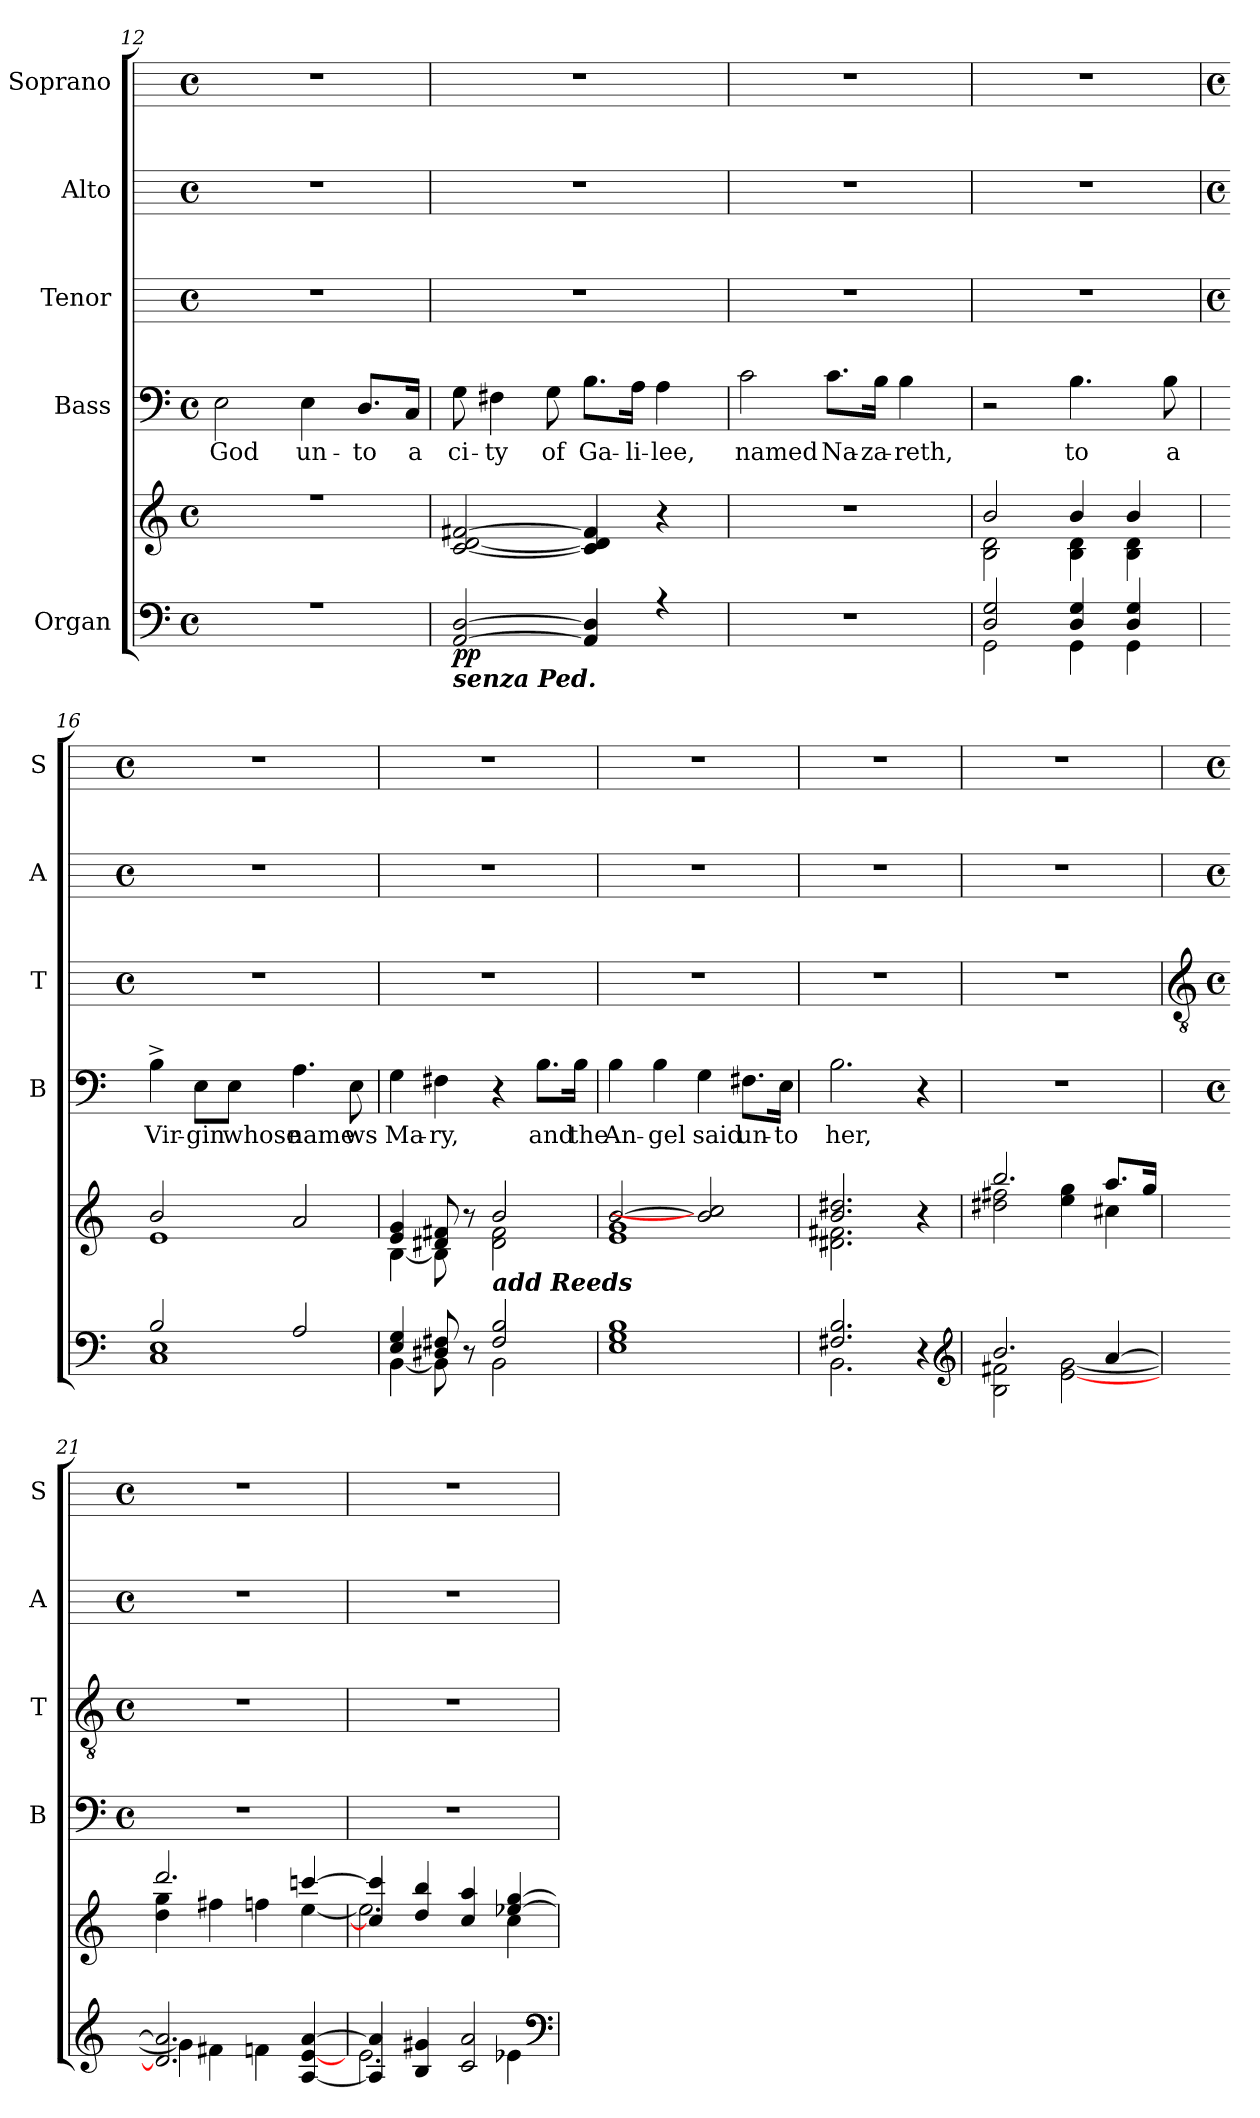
**kern	**kern	**dynam	**kern	**text	**kern	**kern	**kern
*part5	*part5	*part5	*part4	*part4	*part3	*part2	*part1
*staff6	*staff5	*staff5/6	*staff4	*staff4	*staff3	*staff2	*staff1
*I"Organ	*	*	*I"Bass	*	*I"Tenor	*I"Alto	*I"Soprano
*	*	*	*I'B	*	*I'T	*I'A	*I'S
*clefF4	*clefG2	*	*clefF4	*	*	*	*
*k[]	*k[]	*	*k[]	*	*	*	*
*C:	*C:	*	*C:	*	*	*	*
*M4/4	*M4/4	*	*M4/4	*	*M4/4	*M4/4	*M4/4
*met(c)	*met(c)	*	*met(c)	*	*met(c)	*met(c)	*met(c)
=12	=12	=12	=12	=12	=12	=12	=12
*^	*^	*	*	*	*	*	*
!	!	!	!	!	!	!LO:LY:b	!	!	!
1r	1ryy	1r	1ryy	.	2E	God	1r	1r	1r
!	!	!	!	!	!	!LO:LY:b	!	!	!
.	.	.	.	.	4E	un-	.	.	.
!	!	!	!	!	!	!LO:LY:b	!	!	!
.	.	.	.	.	8.D/L	-to	.	.	.
!	!	!	!	!	!	!LO:LY:b	!	!	!
.	.	.	.	.	16C/Jk	a	.	.	.
=13	=13	=13	=13	=13	=13	=13	=13	=13	=13
!LO:TX:b:Bi:t=senza Ped.	!	!	!	!	!	!	!	!	!
!	!	!	!	!LO:DY:b=2	!	!LO:LY:b	!	!	!
!	!	!	!	!LO:DY:n=1:b	!	!	!	!	!
[2AA/ [2D/	1ryy	[2c/ [2d/ [2f#X/	2ryy	p p	8G	ci-	1r	1r	1r
!	!	!	!	!	!	!LO:LY:b	!	!	!
.	.	.	.	.	4F#X	-ty	.	.	.
!	!	!	!	!	!	!LO:LY:b	!	!	!
.	.	.	.	.	8G	of	.	.	.
!	!	!	!	!	!	!LO:LY:b	!	!	!
4AA/] 4D/]	.	4c/] 4d/] 4f#/]	8.ryy	.	8.B\L	Ga-	.	.	.
!	!	!	!	!	!	!LO:LY:b	!	!	!
.	.	.	4ryy	.	16A\Jk	-li-	.	.	.
!	!	!	!	!	!	!LO:LY:b	!	!	!
4r	.	4r	.	.	4A	-lee,	.	.	.
.	.	.	16ryy	.	.	.	.	.	.
=14	=14	=14	=14	=14	=14	=14	=14	=14	=14
!	!	!	!	!	!	!LO:LY:b	!	!	!
2ryy	1r	1r	2ryy	.	2c	named	1r	1r	1r
!	!	!	!	!	!	!LO:LY:b	!	!	!
8.ryy	.	.	8.ryy	.	8.c\L	Na-	.	.	.
!	!	!	!	!	!	!LO:LY:b	!	!	!
4ryy	.	.	4ryy	.	16B\Jk	-za-	.	.	.
!	!	!	!	!	!	!LO:LY:b	!	!	!
.	.	.	.	.	4B	-reth,	.	.	.
16ryy	.	.	16ryy	.	.	.	.	.	.
=15	=15	=15	=15	=15	=15	=15	=15	=15	=15
2D/ 2G/	2GG\	2b/	2B\ 2d\	.	2r	.	1r	1r	1r
!	!	!	!	!	!	!LO:LY:b	!	!	!
4D/ 4G/	4GG\	4b/	4B\ 4d\	.	4.B	to	.	.	.
4D/ 4G/	4GG\	4b/	4B\ 4d\	.	.	.	.	.	.
!	!	!	!	!	!	!LO:LY:b	!	!	!
.	.	.	.	.	8B	a	.	.	.
!!LO:LB:g=z
=16	=16	=16	=16	=16	=16	=16	=16	=16	=16
*	*	*	*	*	*	*	*M4/4	*M4/4	*M4/4
*	*	*	*	*	*	*	*met(c)	*met(c)	*met(c)
!	!	!	!	!	!	!LO:LY:b	!	!	!
2B/	1C\ 1E\	2b/	1e\	.	4B^	Vir-	1r	1r	1r
!	!	!	!	!	!	!LO:LY:b	!	!	!
.	.	.	.	.	8E\L	-gin	.	.	.
!	!	!	!	!	!	!LO:LY:b	!	!	!
.	.	.	.	.	8E\J	whose	.	.	.
!	!	!	!	!	!	!LO:LY:b	!	!	!
2A/	.	2a/	.	.	4.A	name	.	.	.
!	!	!	!	!	!	!LO:LY:b	!	!	!
.	.	.	.	.	8E	ws	.	.	.
=17	=17	=17	=17	=17	=17	=17	=17	=17	=17
!	!	!	!	!	!	!LO:LY:b	!	!	!
4E/ 4G/	[4BB\	4e/ 4g/	[4B\	.	4G	Ma-	1r	1r	1r
!	!	!	!	!	!	!LO:LY:b	!	!	!
8D#X/ 8F#X/	8BB\]	8d#X/ 8f#X/	8B\]	.	4F#X	-ry,	.	.	.
8ryy	8r	8r	8ryy	.	.	.	.	.	.
!LO:TX:a:Bi:t=add Reeds	!	!	!	!	!	!	!	!	!
2F#/ 2B/	2BB\	2b/	2d#\ 2f#\	.	4r	.	.	.	.
!	!	!	!	!	!	!LO:LY:b	!	!	!
.	.	.	.	.	8.B\L	and	.	.	.
!	!	!	!	!	!	!LO:LY:b	!	!	!
.	.	.	.	.	16B\Jk	the	.	.	.
=18	=18	=18	=18	=18	=18	=18	=18	=18	=18
!	!	!	!	!	!	!LO:LY:b	!	!	!
1G/ 1B/	1E\	[2b/	1e\ 1g\	.	4B	An-	1r	1r	1r
!	!	!	!	!	!	!LO:LY:b	!	!	!
.	.	.	.	.	4B	-gel	.	.	.
!	!	!	!	!	!	!LO:LY:b	!	!	!
.	.	2b/] 2cc#/]	.	.	4G	said	.	.	.
!	!	!	!	!	!	!LO:LY:b	!	!	!
.	.	.	.	.	8.F#X\L	un-	.	.	.
!	!	!	!	!	!	!LO:LY:b	!	!	!
.	.	.	.	.	16E\Jk	-to	.	.	.
=19	=19	=19	=19	=19	=19	=19	=19	=19	=19
!	!	!	!	!	!	!LO:LY:b	!	!	!
2.F#X/ 2.B/	2.BB\	2.b/ 2.dd#X/	2.d#X\ 2.f#X\	.	2.B	her,	1r	1r	1r
4r	4ryy	4r	4ryy	.	4r	.	.	.	.
*clefG2	*	*	*	*	*	*	*	*	*
=20	=20	=20	=20	=20	=20	=20	=20	=20	=20
2.b/	2B\ 2f#X\	2.bb/	2dd#X\ 2ff#X\	.	1r	.	1r	1r	1r
.	[2e\ [2g\	.	4ee\ 4gg\	.	.	.	.	.	.
[4a/	.	8.aa/L	4cc#X\	.	.	.	.	.	.
.	.	16gg/J	.	.	.	.	.	.	.
!!LO:LB:g=z
=21	=21	=21	=21	=21	=21	=21	=21	=21	=21
*	*	*	*	*	*	*	*clefGv2	*	*
*	*	*	*	*	*	*	*k[]	*	*
*	*	*	*	*	*	*	*C:	*	*
*	*	*	*	*	*M4/4	*	*M4/4	*M4/4	*M4/4
*	*	*	*	*	*met(c)	*	*met(c)	*met(c)	*met(c)
2.d/] 2.a/]	4g\]	2.ddd/	4dd\ 4gg\	.	1r	.	1r	1r	1r
.	4f#X\	.	4ff#X\	.	.	.	.	.	.
.	4fn\	.	4ffn\	.	.	.	.	.	.
[4A/ [4e/ [4a/	4ryy	[4cccn/	[4ee\	.	.	.	.	.	.
=22	=22	=22	=22	=22	=22	=22	=22	=22	=22
4A/] 4a/]	2.e\	4cc/] 4ccc/]	2.ee\]	.	1r	.	1r	1r	1r
4B/ 4g#X/	.	4dd/ 4bb/	.	.	.	.	.	.	.
2c/ 2a/	.	4cc/ 4aa/	.	.	.	.	.	.	.
.	4e-X\	[4ee-X/ [4gg/	4cc\	.	.	.	.	.	.
*v	*v	*	*	*	*	*	*	*	*
*	*v	*v	*	*	*	*	*	*
*clefF4	*	*	*	*	*	*	*
=	=	=	=	=	=	=	=
*-	*-	*-	*-	*-	*-	*-	*-
